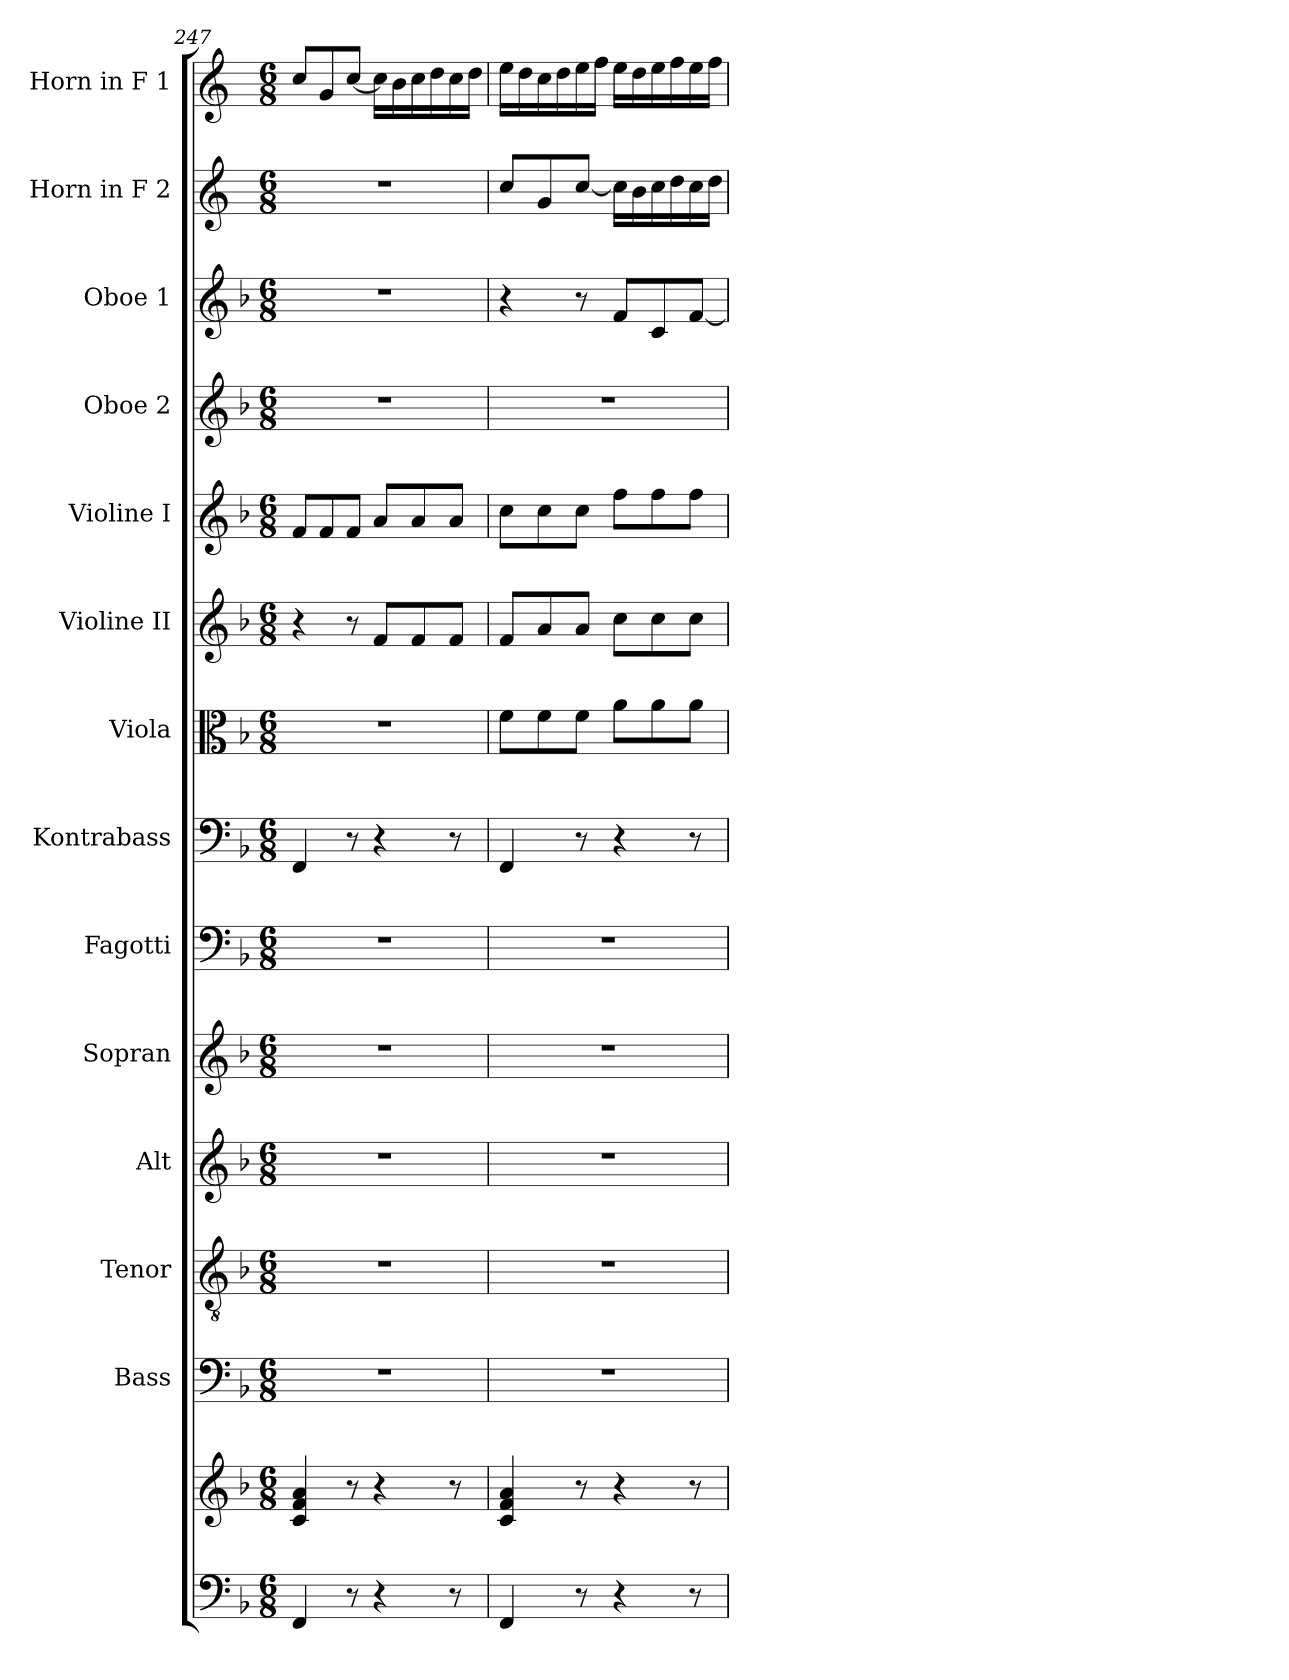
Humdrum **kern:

**kern	**kern	**kern	**kern	**kern	**kern	**kern	**kern	**kern	**kern	**kern	**kern	**kern	**kern	**kern
*part14	*part14	*part13	*part12	*part11	*part10	*part9	*part8	*part7	*part6	*part5	*part4	*part3	*part2	*part1
*staff15	*staff14	*staff13	*staff12	*staff11	*staff10	*staff9	*staff8	*staff7	*staff6	*staff5	*staff4	*staff3	*staff2	*staff1
*	*	*I"Bass	*I"Tenor	*I"Alt	*I"Sopran	*I"Fagotti	*I"Kontrabass	*I"Viola	*I"Violine II	*I"Violine I	*I"Oboe 2	*I"Oboe 1	*I"Horn in F 2	*I"Horn in F 1
*	*	*I'B.	*I'T.	*I'A.	*I'S.	*I'Fg.	*I'Kb.	*I'Vla.	*I'Vl. II	*I'Vl. I	*I'Ob. 2	*I'Ob. 1	*	*
*clefF4	*clefG2	*clefF4	*clefGv2	*clefG2	*clefG2	*clefF4	*clefF4	*clefC3	*clefG2	*clefG2	*clefG2	*clefG2	*clefG2	*clefG2
*	*	*	*	*	*	*	*ITrd7c12	*	*	*	*	*	*ITrd4c7	*ITrd4c7
*k[b-]	*k[b-]	*k[b-]	*k[b-]	*k[b-]	*k[b-]	*k[b-]	*k[b-]	*k[b-]	*k[b-]	*k[b-]	*k[b-]	*k[b-]	*k[b-]	*k[b-]
*F:	*F:	*F:	*F:	*F:	*F:	*F:	*F:	*F:	*F:	*F:	*F:	*F:	*F:	*F:
*M6/8	*M6/8	*M6/8	*M6/8	*M6/8	*M6/8	*M6/8	*M6/8	*M6/8	*M6/8	*M6/8	*M6/8	*M6/8	*M6/8	*M6/8
=247	=247	=247	=247	=247	=247	=247	=247	=247	=247	=247	=247	=247	=247	=247
4FF/	4c/ 4f/ 4a/	2.r	2.r	2.r	2.r	2.r	4FFF/	2.r	4r	8f/L	2.r	2.r	2.r	8f/L
.	.	.	.	.	.	.	.	.	.	8f/	.	.	.	8c/
8r	8r	.	.	.	.	.	8r	.	8r	8f/J	.	.	.	[8f/J
4r	4r	.	.	.	.	.	4r	.	8f/L	8a/L	.	.	.	16f\LL]
.	.	.	.	.	.	.	.	.	.	.	.	.	.	16e\
.	.	.	.	.	.	.	.	.	8f/	8a/	.	.	.	16f\
.	.	.	.	.	.	.	.	.	.	.	.	.	.	16g\
8r	8r	.	.	.	.	.	8r	.	8f/J	8a/J	.	.	.	16f\
.	.	.	.	.	.	.	.	.	.	.	.	.	.	16g\JJ
=248	=248	=248	=248	=248	=248	=248	=248	=248	=248	=248	=248	=248	=248	=248
4FF/	4c/ 4f/ 4a/	2.r	2.r	2.r	2.r	2.r	4FFF/	8f\L	8f/L	8cc\L	2.r	4r	8f/L	16a\LL
.	.	.	.	.	.	.	.	.	.	.	.	.	.	16g\
.	.	.	.	.	.	.	.	8f\	8a/	8cc\	.	.	8c/	16f\
.	.	.	.	.	.	.	.	.	.	.	.	.	.	16g\
8r	8r	.	.	.	.	.	8r	8f\J	8a/J	8cc\J	.	8r	[8f/J	16a\
.	.	.	.	.	.	.	.	.	.	.	.	.	.	16b-\JJ
4r	4r	.	.	.	.	.	4r	8a\L	8cc\L	8ff\L	.	8f/L	16f\LL]	16a\LL
.	.	.	.	.	.	.	.	.	.	.	.	.	16e\	16g\
.	.	.	.	.	.	.	.	8a\	8cc\	8ff\	.	8c/	16f\	16a\
.	.	.	.	.	.	.	.	.	.	.	.	.	16g\	16b-\
8r	8r	.	.	.	.	.	8r	8a\J	8cc\J	8ff\J	.	[8f/J	16f\	16a\
.	.	.	.	.	.	.	.	.	.	.	.	.	16g\JJ	16b-\JJ
=	=	=	=	=	=	=	=	=	=	=	=	=	=	=
*-	*-	*-	*-	*-	*-	*-	*-	*-	*-	*-	*-	*-	*-	*-
